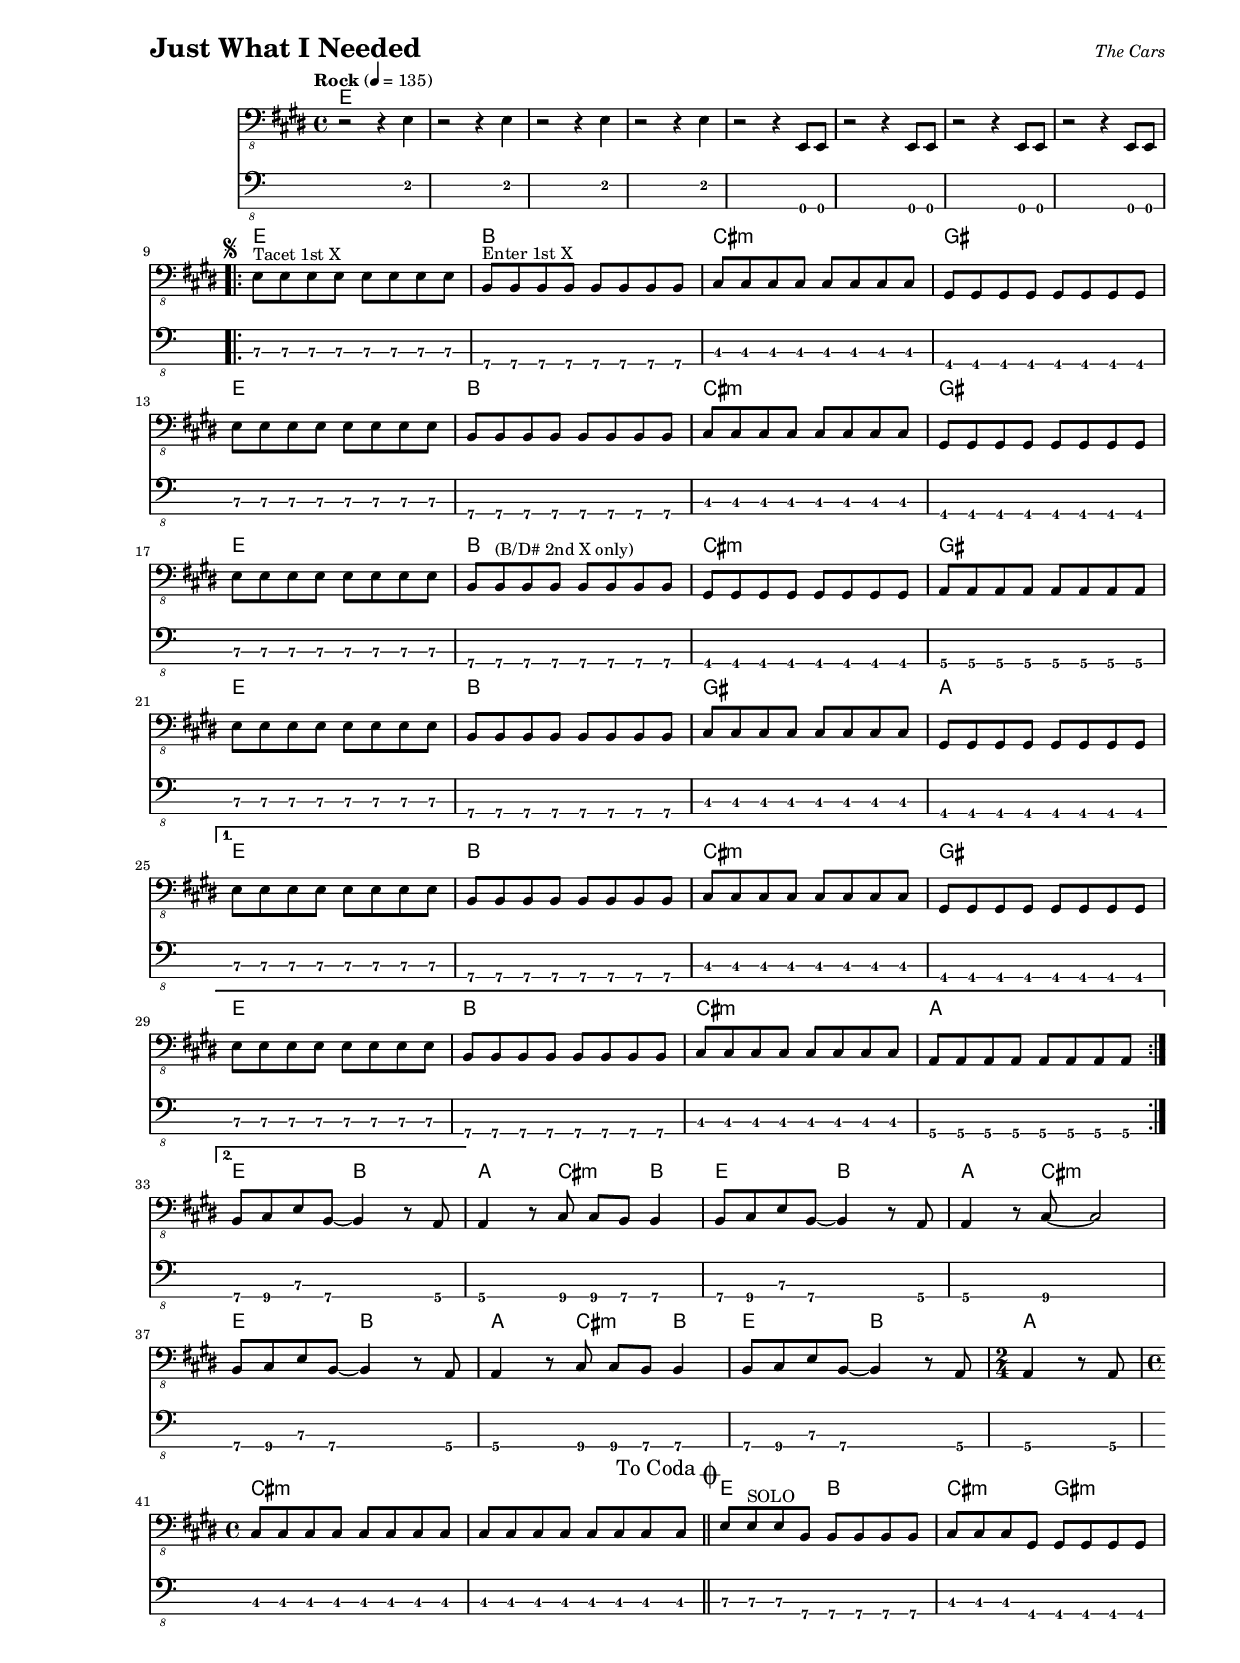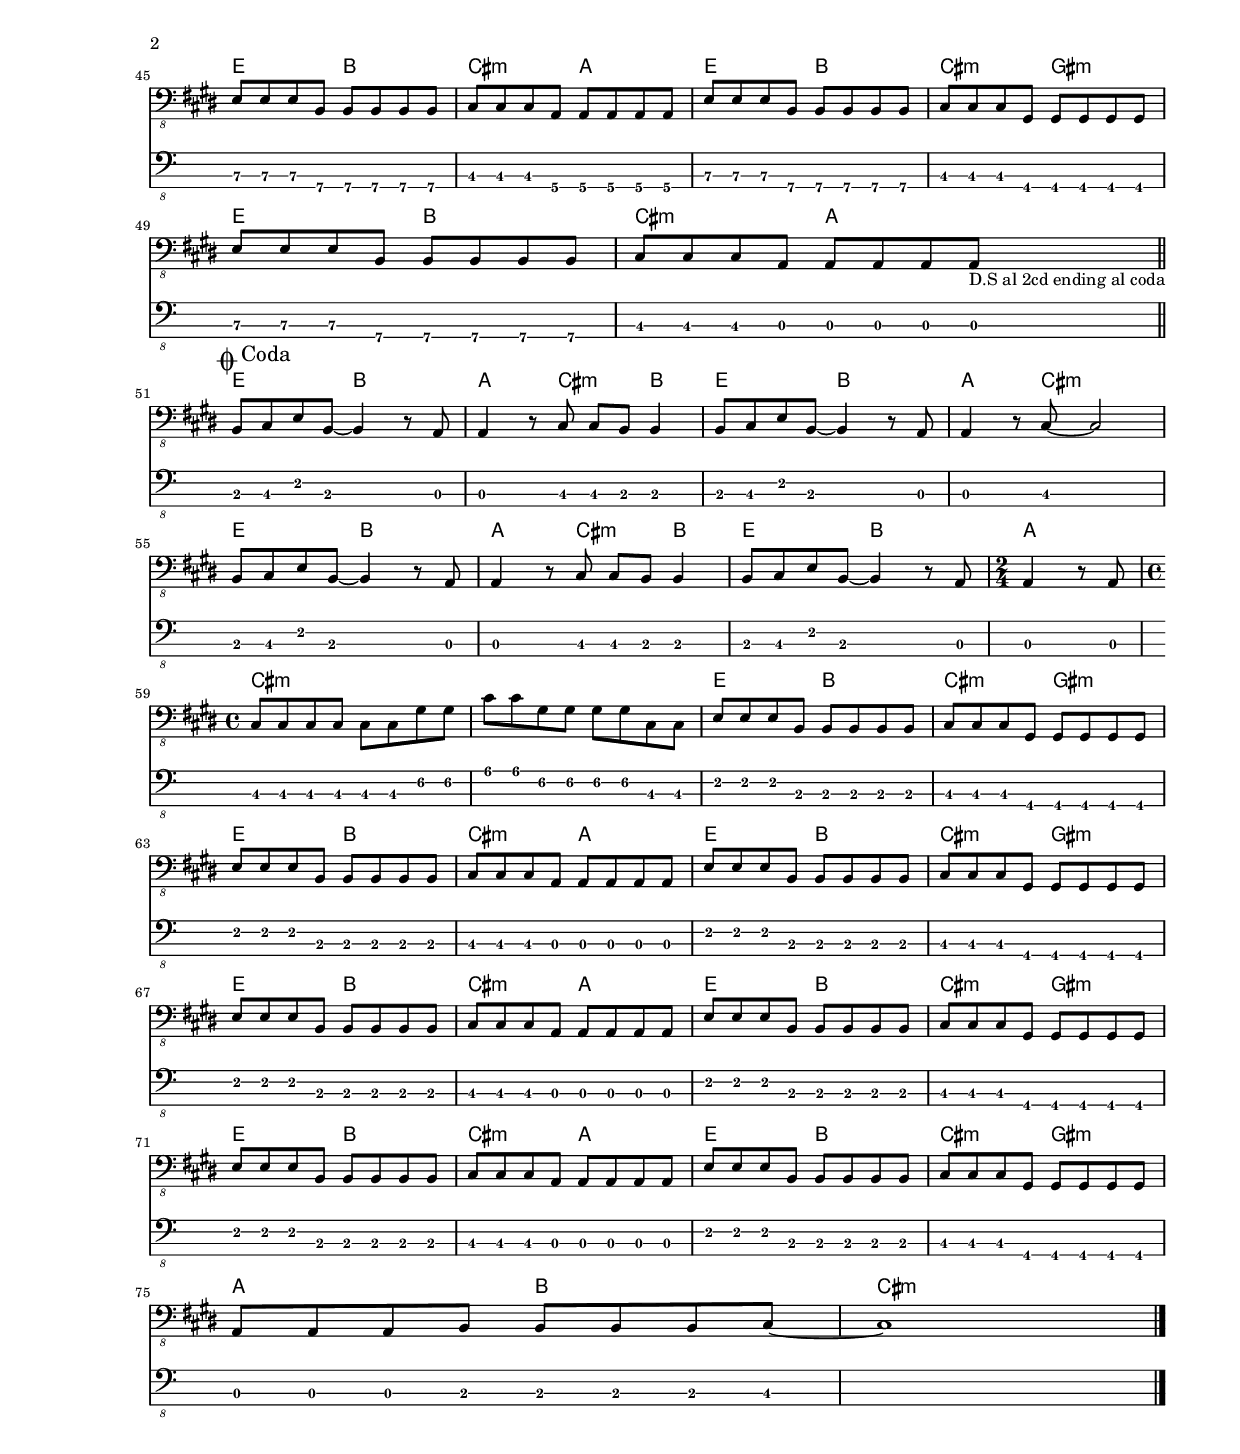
% LilyBin

\version "2.18.0"
\include "english.ly"

\header {
  piece = \markup { \fontsize #4 \bold "Just What I Needed" }
  opus = \markup { \italic "The Cars" }
}

\paper { 
  left-margin = 1.0 \in
  right-margin = 0.5 \in
  top-margin = 0.5 \in
  bottom-margin = 0.5 \in
}

#(set-global-staff-size 14.8)

DSfine = {
  \once \override Score.RehearsalMark #'break-visibility = #'#(#t #t #f)
  \mark \markup { \small "D.S. al fine" }
}

DS = {
  \once \override Score.RehearsalMark #'break-visibility = #'#(#t #t #f)
  \mark \markup { \small "D.S." }
}

DCfine = {
  \once \override Score.RehearsalMark #'break-visibility = #'#(#t #t #f)
  \mark \markup { \small "D.C. al fine" }
}

DCcoda = {
  \once \override Score.RehearsalMark #'break-visibility = #'#(#t #t #f)
  \mark \markup { \small "D.C. al coda" }
}

DScoda = {
  \once \override Score.RehearsalMark #'break-visibility = #'#(#t #t #f)
  \mark \markup { \small "D.S. al coda" }
}

Fine = {
  \once \override Score.RehearsalMark #'break-visibility = #'#(#t #t #f)
  \mark \markup { \small \italic "fine" }
}

GotoCoda = {
  \once \override Score.RehearsalMark #'break-visibility = #'#(#t #t #f)
  \mark \markup { "To Coda" \musicglyph #"scripts.coda" }
}

Coda = {
  \once \override Score.RehearsalMark #'break-visibility = #'#(#f #t #t)
  \mark \markup { \musicglyph #"scripts.coda" "Coda" }
}

Segno = {
  \once \override Score.RehearsalMark #'break-visibility = #'#(#f #t #t)
  \mark \markup { \small \musicglyph #"scripts.segno" }
}

cbreak = { 
  \break
} 

sbreak = { \break }

global = {
  \time 4/4
  \tempo "Rock" 4 = 135
}

my_notes = \relative c {
  \clef "bass_8"
  \key e \major

  r2 r4 e, | r2 r4 e | r2 r4 e | r2 r4 e |
  r2 r4 e,8 e | r2 r4 e8 e |  r2 r4 e8 e | r2 r4 e8 e |
	
  \sbreak
  \repeat volta 2 {
    \Segno
    e'8\3^"Tacet 1st X" e\3 e\3 e\3 e\3 e\3 e\3 e\3 | 
    b\4^"Enter 1st X" b\4 b\4 b\4 b\4 b\4 b\4 b\4 | cs cs cs cs cs cs cs cs | gs gs gs gs gs gs gs gs |
    \cbreak
    e'8\3 e\3 e\3 e\3 e\3 e\3 e\3 e\3 | b\4 b\4 b\4 b\4 b\4 b\4 b\4 b\4 | cs cs cs cs cs cs cs cs | gs gs gs gs gs gs gs gs |
    \cbreak
    e'8\3 e\3 e\3 e\3 e\3 e\3 e\3 e\3 | b\4 b\4^"(B/D# 2nd X only)"  b\4 b\4 b\4 b\4 b\4 b\4 | gs gs gs gs gs gs gs gs | a\4 a\4 a\4 a\4 a\4 a\4 a\4 a\4 |
    \cbreak
    e'8\3 e\3 e\3 e\3 e\3 e\3 e\3 e\3 | b\4 b\4 b\4 b\4 b\4 b\4 b\4 b\4 | cs cs cs cs cs cs cs cs | gs gs gs gs gs gs gs gs |
  }
  \alternative {	
    {	
      \cbreak
      e'8\3 e\3 e\3 e\3 e\3 e\3 e\3 e\3 | b\4 b\4 b\4 b\4 b\4 b\4 b\4 b\4 | cs cs cs cs cs cs cs cs | gs gs gs gs gs gs gs gs |
      \cbreak
      e'8\3 e\3 e\3 e\3 e\3 e\3 e\3 e\3 | b\4 b\4 b\4 b\4 b\4 b\4 b\4 b\4 | cs cs cs cs cs cs cs cs | a\4 a\4 a\4 a\4 a\4 a\4 a\4 a\4 |
    }
    {
      \cbreak
      b8\4 cs\4 e\3 b\4 ~b4 r8 a\4 | 
    }
  }
  
  a4\4 r8 cs\4 cs\4 b\4 b4\4 | b8\4 cs\4 e\3 b\4 ~b4 r8 a\4 | a4\4 r8 cs8\4 ~cs2 |
  \cbreak
  b8\4 cs\4 e\3 b\4 ~b4 r8 a\4 | a4\4 r8 cs\4 cs\4 b\4 b4\4 | b8\4 cs\4 e\3 b\4 ~b4 r8 a\4 |
  \time 2/4 a4\4 r8 a\4 | 

  \sbreak
  \time 4/4
  cs8 cs cs cs cs cs cs cs | cs cs cs cs cs cs cs \GotoCoda cs \bar "||" 	
  e8\3 e\3^"SOLO" e\3 b\4 b\4 b\4 b\4 b\4 | cs cs cs gs gs gs gs gs |
  \cbreak
  e'8\3 e\3 e\3 b\4 b\4 b\4 b\4 b\4 | cs cs cs a\4 a\4 a\4 a\4 a\4 |
  e'\3 e\3 e\3 b\4 b\4 b\4 b\4 b\4 | cs cs cs gs gs gs gs gs |
  \cbreak
  e'8\3 e\3 e\3 b\4 b\4 b\4 b\4 b\4 | cs cs cs a a a a a-"D.S al 2cd ending al coda" \bar "||"
  
  \sbreak
  \Coda
  b8 cs e b ~b4 r8 a | a4 r8 cs cs b b4 | b8 cs e b ~b4 r8 a | a4 r8 cs8 ~cs2 |
  \cbreak
  b8 cs e b ~b4 r8 a | a4 r8 cs cs b b4 | b8 cs e b ~b4 r8 a | \time 2/4 a4 r8 a | 

  \cbreak
  \time 4/4
  cs8 cs cs cs cs cs gs'\2 gs\2 | cs cs gs\2 gs\2 gs\2 gs\2 cs, cs |
  e e e b b b b b | cs cs cs gs gs gs gs gs |
  
  \cbreak
  e' e e b b b b b | cs cs cs a a a a a | 
  e' e e b b b b b | cs cs cs gs gs gs gs gs |
  
  \cbreak
  e' e e b b b b b | cs cs cs a a a a a | 
  e' e e b b b b b | cs cs cs gs gs gs gs gs |

  \cbreak
  e' e e b b b b b | cs cs cs a a a a a | 
  e' e e b b b b b | cs cs cs gs gs gs gs gs |

  \cbreak
  a a a b b b b cs~ | cs1 \bar "|."
}

my_chords = \chordmode {
  e1 | s | s | s |
  s | s | s | s |
  \repeat volta 2 {
    e1 | b | cs:min | gs |
    e1 | b | cs:min | gs |
    e1 | b | cs:min | gs |
    e1 | b | gs | a |
  }
  \alternative {
    {  e1 | b | cs:min | gs | e1 | b | cs:min | a | }
    { e2 b | }
  }
  
  a4. cs:min b4 | e2 b | a4 s8 cs8:min ~cs2:min |
  e2 b | a4. cs:min b4 | e2 b  | \time 2/4 a2 |
  
  \time 4/4
  cs1:min | cs1:min | e2 b | cs:min gs:min | 
  e2 b2 | cs:min a | e b | cs:min gs:min | 
  e b | cs:min a|
  
  e2 b | a4. cs:min b4 | e2 b | a4 s8 cs8:min ~cs2:min |
  e2 b | a4. cs:min b4 | e2 b  | \time 2/4 a2 |
  
  \time 4/4
  cs1:min | cs1:min | e2 b | cs:min gs:min | 
  e2 b | cs:min a | e b | cs:min gs:min |
  e b | cs:min a | e b | cs:min gs:min |
  e b | cs:min a | e b | cs:min gs:min |
  a b  | cs1:min |
}


ticktock = \drummode {
  \repeat unfold 40 {
    hiwoodblock 4 lowoodblock lowoodblock lowoodblock
  }
}

my_music = <<
  \new ChordNames {
    \set ChordNames.midiInstrument = "percussive organ"
    \set ChordNames.midiMaximumVolume = #0.2
    \set chordChanges = ##t
    \global
    \my_chords
  }
  \new Staff {
    \set Staff.midiInstrument = #"electric bass (finger)"
    \set Staff.midiMinimumVolume = #0.7
    \set Staff.midiMaximumVolume = #0.95
    \global
    \my_notes
  }
  \tag #'scoreOnly
  \new TabStaff
    \with { stringTunings = #bass-tuning } 
  { 
    %%\set TabStaff.minimumFret = #3f
    %%\set TabStaff.restrainOpenStrings = ##t
    \global
    \my_notes
  }
  \tag #'midiOnly
  \new DrumStaff = TickTock <<
    \new DrumVoice = "ticktock" {
      \set DrumStaff.instrumentName = "TickTock"
      \set DrumStaff.midiMaximumVolume = #0.7
      \global
      \ticktock
    }
  >>
>>
  
\score {
  \removeWithTag #'midiOnly \my_music
  \layout {
    \context {
      \Score \override StringNumber #'stencil = ##f 
    }
  }
}

\score {
  \removeWithTag #'scoreOnly \unfoldRepeats \my_music
  \midi {}
}
